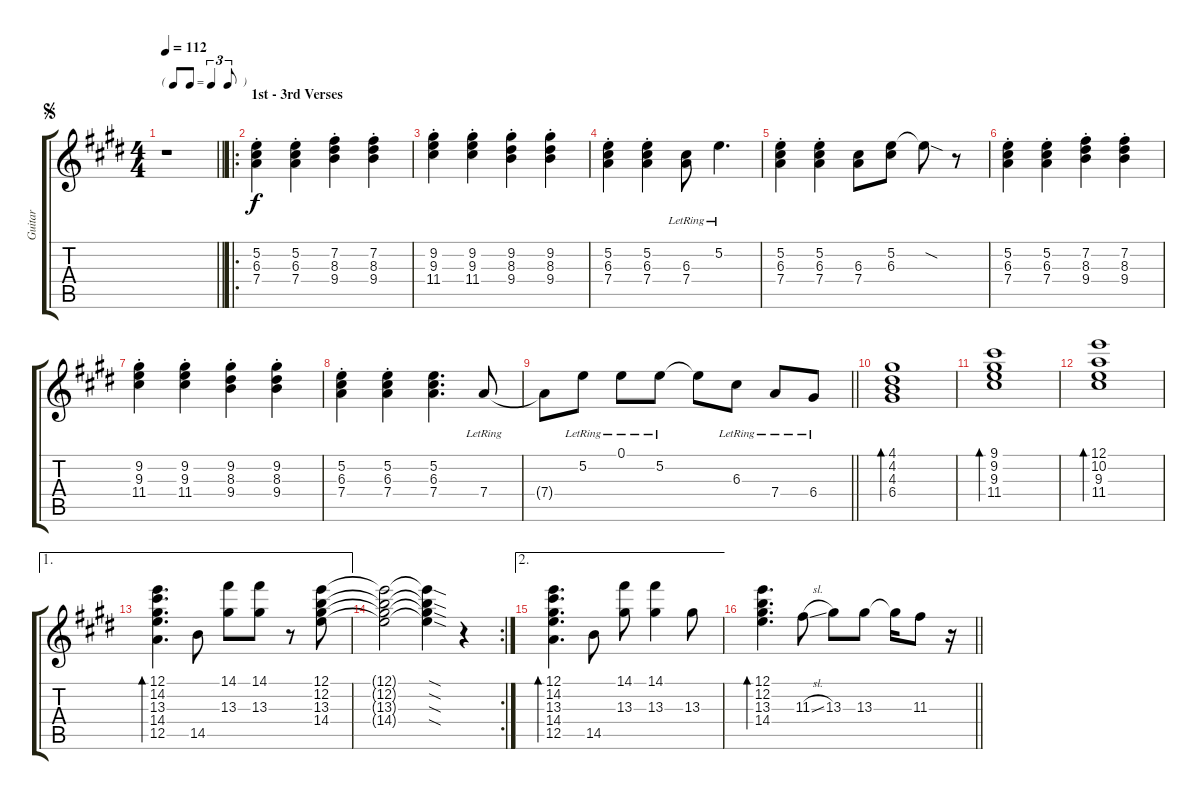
\track ("Guitar " "Guitar ") {instrument overdrivenguitar}
\staff {score tabs}
\tuning (E4 B3 G3 D3 A2 E2) {hide}
\ts (4 4)
\tf triplet8th
\jump segno
\tempo 112
\clef g2
\barLineRight lightlight
\ks e
r.1{dy f instrument overdrivenguitar} |
\ro
\section ("" "1st - 3rd Verses")
\ks c#minor
(5.2{st} 6.3{st} 7.4{st}).4 (5.2{st} 6.3{st} 7.4{st}).4 (7.2{st} 8.3{st} 9.4{st}).4 (7.2{st} 8.3{st} 9.4{st}).4 |
(9.2{st} 9.3{st} 11.4{st}).4 (9.2{st} 9.3{st} 11.4{st}).4 (9.2{st} 8.3{st} 9.4{st}).4 (9.2{st} 8.3{st} 9.4{st}).4 |
(5.2{st} 6.3{st} 7.4{st}).4 (5.2{st} 6.3{st} 7.4{st}).4 (6.3{lr} 7.4{lr}).8 5.2{lr}.4{d} |
(5.2{st} 6.3{st} 7.4{st}).4 (5.2{st} 6.3{st} 7.4{st}).4 (6.3 7.4).8 (5.2 6.3).8 5.2{sod t}.8 r.8 |
\ks e
(5.2{st} 6.3{st} 7.4{st}).4 (5.2{st} 6.3{st} 7.4{st}).4 (7.2{st} 8.3{st} 9.4{st}).4 (7.2{st} 8.3{st} 9.4{st}).4 |
\ks c#minor
(9.2{st} 9.3{st} 11.4{st}).4 (9.2{st} 9.3{st} 11.4{st}).4 (9.2{st} 8.3{st} 9.4{st}).4 (9.2{st} 8.3{st} 9.4{st}).4 |
(5.2{st} 6.3{st} 7.4{st}).4 (5.2{st} 6.3{st} 7.4{st}).4 (5.2 6.3 7.4).4{d} 7.4{lr}.8 |
\barLineRight lightlight
7.4{t}.8 5.2{lr}.8 0.1{lr}.8 5.2{lr}.8 5.2{t}.8 6.3{lr}.8 7.4{lr}.8 6.4{lr}.8 |
\ks e
(4.1 4.2 4.3 6.4).1{bd 30} |
\ks c#minor
(9.1 9.2 9.3 11.4).1{bd 30} |
(12.1 10.2 9.3 11.4).1{bd 30} |
\ae 1
(12.1 14.2 13.3 14.4 12.5).4{d bd 30} 14.5.8 (14.1 13.3).8 (14.1 13.3).8 r.8 (12.1 12.2 13.3 14.4).8 |
\rc 2
(12.1{t} 12.2{t} 13.3{t} 14.4{t}).2 (12.1{sod t} 12.2{sod t} 13.3{sod t} 14.4{sod t}).4 r.4 |
\ae 2
\ks e
(12.1 14.2 13.3 14.4 12.5).4{d bd 30} 14.5.8 (14.1 13.3).8 (14.1 13.3).4 13.3.8 |
\barLineRight lightlight
\ks c#minor
(12.1 12.2 13.3 14.4).4{d bd 30} 11.3{sl}.8 13.3.8 13.3.8 13.3{t}.16 11.3.8 r.16
